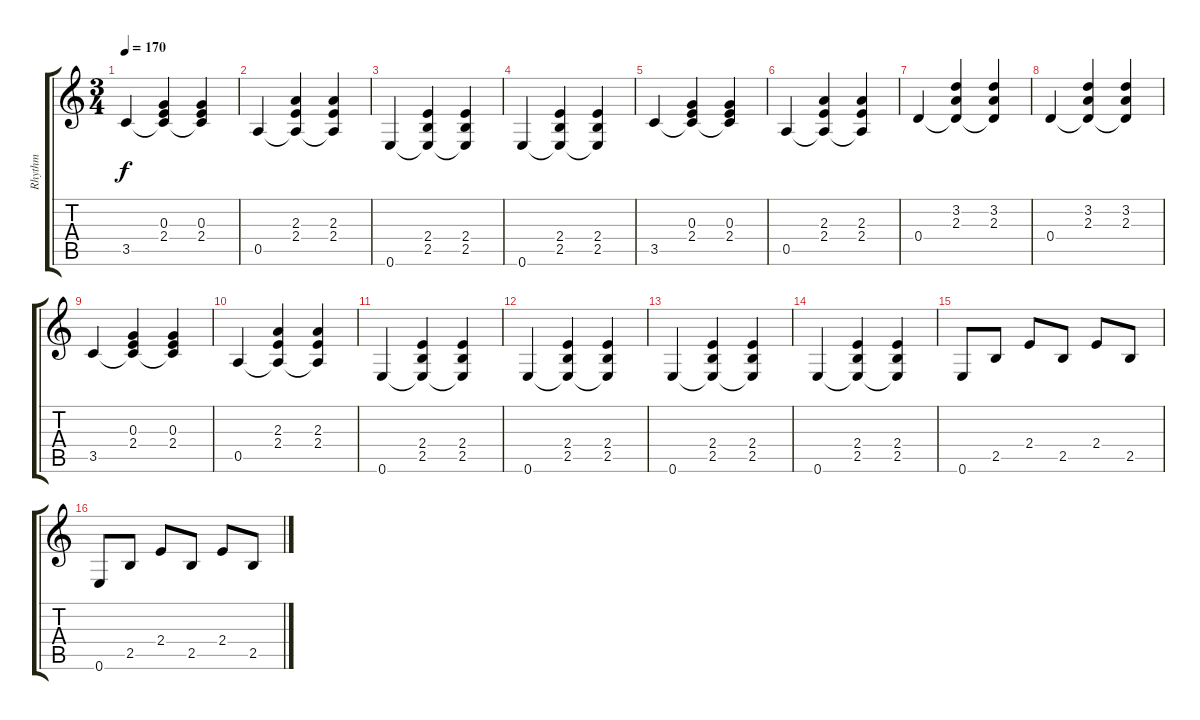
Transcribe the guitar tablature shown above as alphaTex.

\track ("Rhythm" "Rhythm") {instrument distortionguitar}
\staff {score tabs}
\tuning (E4 B3 G3 D3 A2 E2) {hide}
\ts (3 4)
\tempo 170
\clef g2
\ks c
3.5.4{dy f} (0.3 2.4 3.5{t}).4 (0.3 2.4 3.5{t}).4 |
0.5.4 (2.3 2.4 0.5{t}).4 (2.3 2.4 0.5{t}).4 |
0.6.4 (2.4 2.5 0.6{t}).4 (2.4 2.5 0.6{t}).4 |
0.6.4 (2.4 2.5 0.6{t}).4 (2.4 2.5 0.6{t}).4 |
3.5.4 (0.3 2.4 3.5{t}).4 (0.3 2.4 3.5{t}).4 |
0.5.4 (2.3 2.4 0.5{t}).4 (2.3 2.4 0.5{t}).4 |
0.4.4 (3.2 2.3 0.4{t}).4 (3.2 2.3 0.4{t}).4 |
0.4.4 (3.2 2.3 0.4{t}).4 (3.2 2.3 0.4{t}).4 |
3.5.4 (0.3 2.4 3.5{t}).4 (0.3 2.4 3.5{t}).4 |
0.5.4 (2.3 2.4 0.5{t}).4 (2.3 2.4 0.5{t}).4 |
0.6.4 (2.4 2.5 0.6{t}).4 (2.4 2.5 0.6{t}).4 |
0.6.4 (2.4 2.5 0.6{t}).4 (2.4 2.5 0.6{t}).4 |
0.6.4 (2.4 2.5 0.6{t}).4 (2.4 2.5 0.6{t}).4 |
0.6.4 (2.4 2.5 0.6{t}).4 (2.4 2.5 0.6{t}).4 |
0.6.8 2.5.8 2.4.8 2.5.8 2.4.8 2.5.8 |
0.6.8 2.5.8 2.4.8 2.5.8 2.4.8 2.5.8
